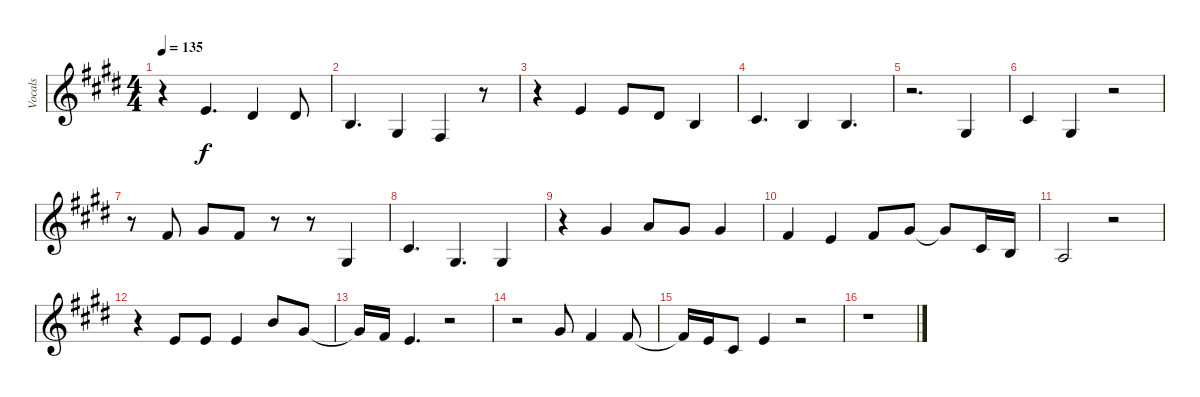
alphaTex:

\track ("Vocals" "Vocals") {instrument oboe}
\staff {score}
\tuning (E4 B3 G3 D3 A2 E2) {hide}
\ts (4 4)
\tempo 135
\clef g2
\ks c#minor
r.4{dy f} 5.2.4{d} 4.2.4 4.2.8 |
4.3.4{d} 1.3.4 4.4.4 r.8 |
r.4 5.2.4 5.2.8 4.2.8 4.3.4 |
2.2.4{d} 4.3.4 4.3.4{d} |
r.2{d} 1.3.4 |
2.2.4 1.3.4 r.2 |
r.8 7.2.8 9.2.8 7.2.8 r.8 r.8 1.3.4 |
2.2.4{d} 1.3.4{d} 1.3.4 |
r.4 4.1.4 5.1.8 4.1.8 4.1.4 |
2.1.4 0.1.4 2.1.8 4.1.8 4.1{t}.8 2.2.16 0.2.16 |
2.3.2 r.2 |
r.4 5.2.8 5.2.8 5.2.4 7.1.8 9.2.8 |
9.2{t}.16 7.2.16 9.3.4{d} r.2 |
r.2 9.2.8 7.2.4 7.2.8 |
7.2{t}.16 5.2.16 6.3.8 5.2.4 r.2 |
r.1
